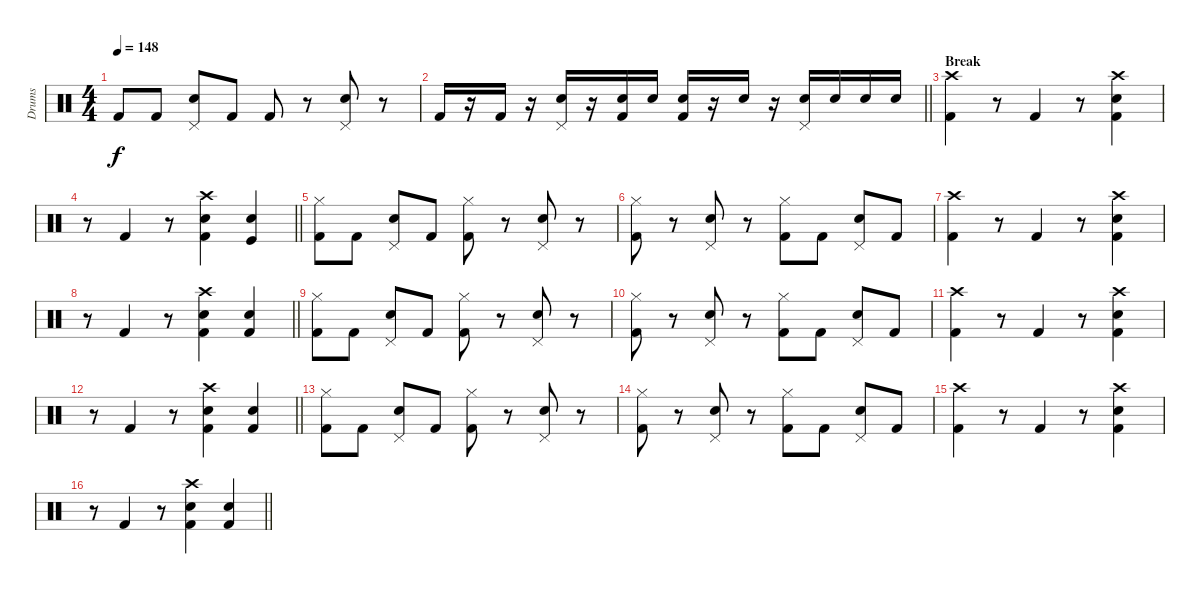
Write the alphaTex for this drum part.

\track ("Drums" "Drums") {instrument percussion}
\staff {score}
\articulation defaults
\ts (4 4)
\tempo 148
\clef neutral
\ks c "Kick (hit) 2".8{dy f} "Kick (hit) 2".8
("Pedal Hi-Hat (hit)" "Snare (hit) 2").8 "Kick (hit) 2".8 "Kick (hit) 2".8 r.8 ("Pedal Hi-Hat (hit)" "Snare (hit) 2").8 r.8 |
\barLineRight lightlight "Kick (hit) 2".16
r.16 "Kick (hit) 2".16 r.16 ("Pedal Hi-Hat (hit)" "Electric Snare (hit)").16 r.16 ("Electric Snare (hit)" "Kick (hit) 2").16 "Electric Snare (hit)".16 ("Electric Snare (hit)" "Kick (hit) 2").16 r.16 "Electric Snare (hit)".16 r.16 ("Pedal Hi-Hat (hit)" "Electric Snare (hit)").16 "Electric Snare (hit)".16 "Electric Snare (hit)".16 "Electric Snare (hit)".16 |
\section ("" "Break")
("Crash high (hit)" "Kick (hit) 2").4 r.8 "Kick (hit) 2".4 r.8 ("Crash high (hit)" "Snare (hit) 2" "Kick (hit) 2").4 |
\barLineRight lightlight
r.8 "Kick (hit) 2".4 r.8 ("Crash high (hit)" "Snare (hit) 2" "Kick (hit) 2").4 ("Snare (hit) 2" "Kick (hit)").4 |
("Hi-Hat (closed)" "Kick (hit) 2").8 "Kick (hit) 2".8 ("Pedal Hi-Hat (hit)" "Snare (hit) 2").8 "Kick (hit) 2".8 ("Hi-Hat (closed)" "Kick (hit) 2").8 r.8 ("Pedal Hi-Hat (hit)" "Snare (hit) 2").8 r.8 |
("Hi-Hat (closed)" "Kick (hit) 2").8 r.8 ("Pedal Hi-Hat (hit)" "Snare (hit) 2").8 r.8 ("Hi-Hat (closed)" "Kick (hit) 2").8 "Kick (hit) 2".8 ("Pedal Hi-Hat (hit)" "Snare (hit) 2").8 "Kick (hit) 2".8 |
("Crash high (hit)" "Kick (hit) 2").4 r.8 "Kick (hit) 2".4 r.8 ("Crash high (hit)" "Snare (hit) 2" "Kick (hit) 2").4 |
\barLineRight lightlight
r.8 "Kick (hit) 2".4 r.8 ("Crash high (hit)" "Snare (hit) 2" "Kick (hit) 2").4 ("Snare (hit) 2" "Kick (hit) 2").4 |
("Hi-Hat (closed)" "Kick (hit) 2").8 "Kick (hit) 2".8 ("Pedal Hi-Hat (hit)" "Snare (hit) 2").8 "Kick (hit) 2".8 ("Hi-Hat (closed)" "Kick (hit) 2").8 r.8 ("Pedal Hi-Hat (hit)" "Snare (hit) 2").8 r.8 |
("Hi-Hat (closed)" "Kick (hit) 2").8 r.8 ("Pedal Hi-Hat (hit)" "Snare (hit) 2").8 r.8 ("Hi-Hat (closed)" "Kick (hit) 2").8 "Kick (hit) 2".8 ("Pedal Hi-Hat (hit)" "Snare (hit) 2").8 "Kick (hit) 2".8 |
("Crash high (hit)" "Kick (hit) 2").4 r.8 "Kick (hit) 2".4 r.8 ("Crash high (hit)" "Snare (hit) 2" "Kick (hit) 2").4 |
\barLineRight lightlight
r.8 "Kick (hit) 2".4 r.8 ("Crash high (hit)" "Snare (hit) 2" "Kick (hit) 2").4 ("Snare (hit) 2" "Kick (hit) 2").4 |
("Hi-Hat (closed)" "Kick (hit) 2").8 "Kick (hit) 2".8 ("Pedal Hi-Hat (hit)" "Snare (hit) 2").8 "Kick (hit) 2".8 ("Hi-Hat (closed)" "Kick (hit) 2").8 r.8 ("Pedal Hi-Hat (hit)" "Snare (hit) 2").8 r.8 |
("Hi-Hat (closed)" "Kick (hit) 2").8 r.8 ("Pedal Hi-Hat (hit)" "Snare (hit) 2").8 r.8 ("Hi-Hat (closed)" "Kick (hit) 2").8 "Kick (hit) 2".8 ("Pedal Hi-Hat (hit)" "Snare (hit) 2").8 "Kick (hit) 2".8 |
("Crash high (hit)" "Kick (hit) 2").4 r.8 "Kick (hit) 2".4 r.8 ("Crash high (hit)" "Snare (hit) 2" "Kick (hit) 2").4 |
\barLineRight lightlight
r.8 "Kick (hit) 2".4 r.8 ("Crash high (hit)" "Snare (hit) 2" "Kick (hit) 2").4 ("Snare (hit) 2" "Kick (hit) 2").4
